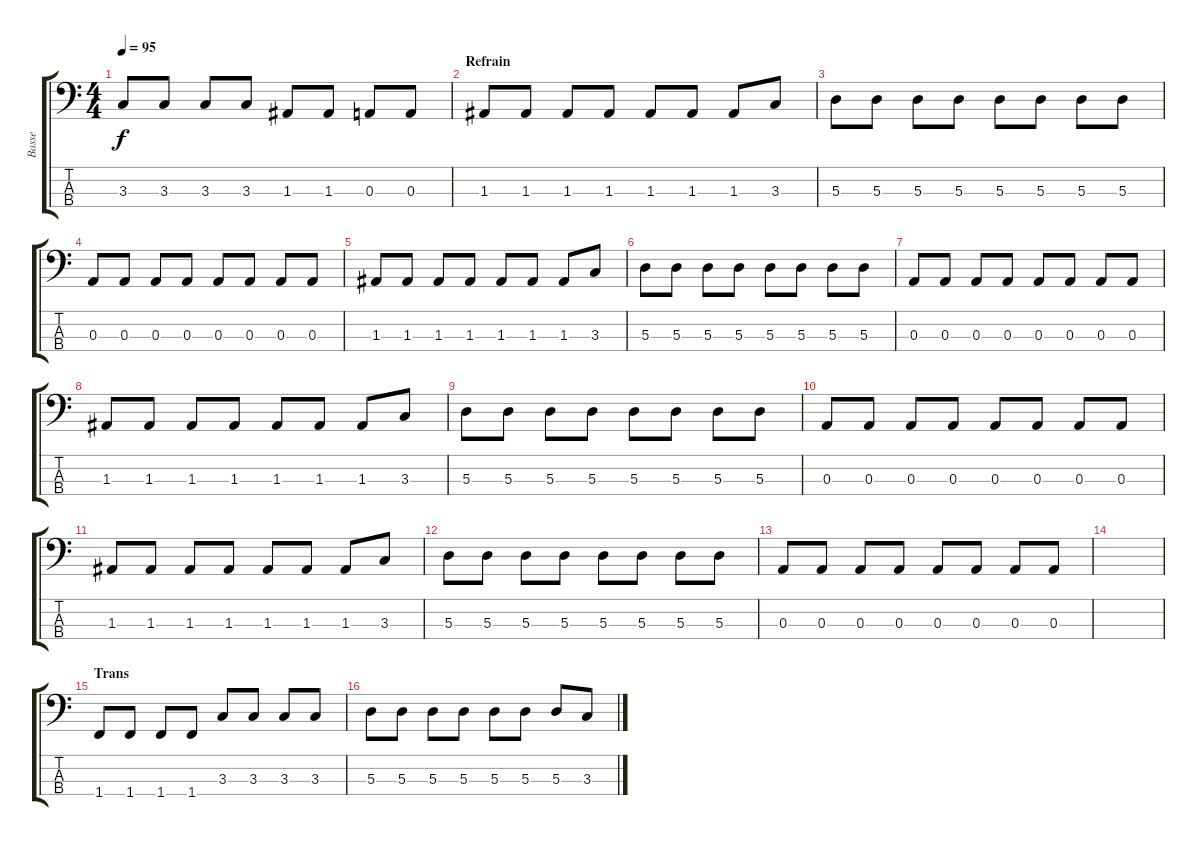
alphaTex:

\track ("Basse" "Basse") {instrument electricbassfinger}
\staff {score tabs}
\tuning (G2 D2 A1 E1) {hide}
\ts (4 4)
\tempo 95
\clef f4
\ks c
3.3.8{dy f} 3.3.8 3.3.8 3.3.8 1.3.8 1.3.8 0.3.8 0.3.8 |
\section ("" "Refrain")
1.3.8 1.3.8 1.3.8 1.3.8 1.3.8 1.3.8 1.3.8 3.3.8 |
5.3.8 5.3.8 5.3.8 5.3.8 5.3.8 5.3.8 5.3.8 5.3.8 |
0.3.8 0.3.8 0.3.8 0.3.8 0.3.8 0.3.8 0.3.8 0.3.8 |
1.3.8 1.3.8 1.3.8 1.3.8 1.3.8 1.3.8 1.3.8 3.3.8 |
5.3.8 5.3.8 5.3.8 5.3.8 5.3.8 5.3.8 5.3.8 5.3.8 |
0.3.8 0.3.8 0.3.8 0.3.8 0.3.8 0.3.8 0.3.8 0.3.8 |
1.3.8 1.3.8 1.3.8 1.3.8 1.3.8 1.3.8 1.3.8 3.3.8 |
5.3.8 5.3.8 5.3.8 5.3.8 5.3.8 5.3.8 5.3.8 5.3.8 |
0.3.8 0.3.8 0.3.8 0.3.8 0.3.8 0.3.8 0.3.8 0.3.8 |
1.3.8 1.3.8 1.3.8 1.3.8 1.3.8 1.3.8 1.3.8 3.3.8 |
5.3.8 5.3.8 5.3.8 5.3.8 5.3.8 5.3.8 5.3.8 5.3.8 |
0.3.8 0.3.8 0.3.8 0.3.8 0.3.8 0.3.8 0.3.8 0.3.8 |
|
\section ("" "Trans")
1.4.8 1.4.8 1.4.8 1.4.8 3.3.8 3.3.8 3.3.8 3.3.8 |
5.3.8 5.3.8 5.3.8 5.3.8 5.3.8 5.3.8 5.3.8 3.3.8
